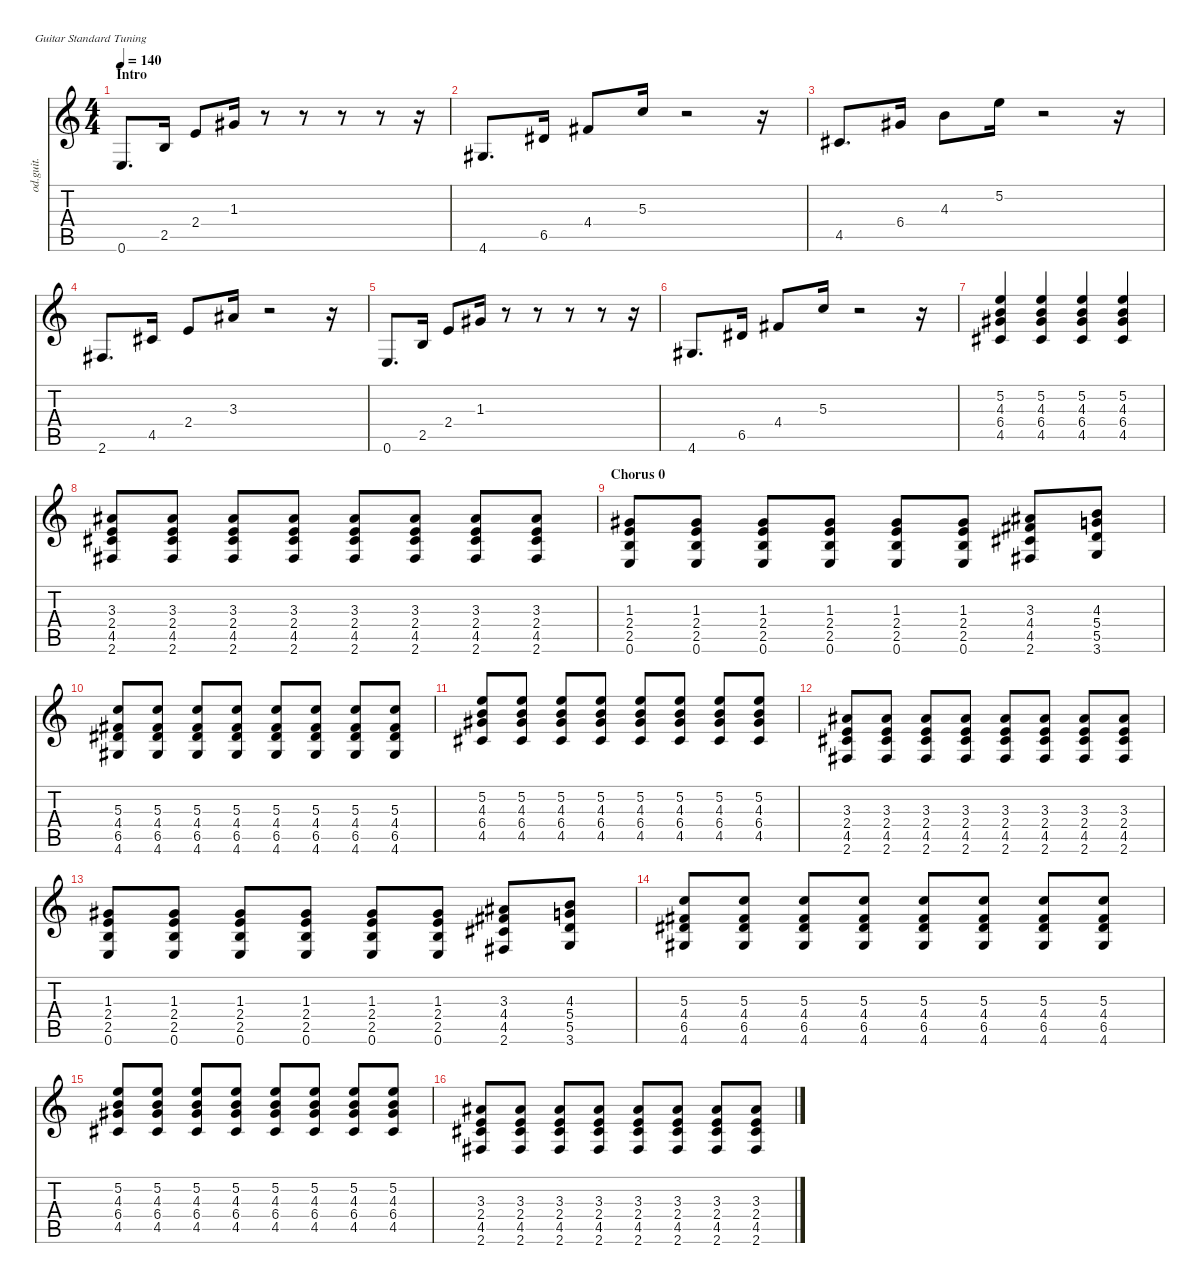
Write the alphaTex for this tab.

\defaultSystemsLayout 4
\hideDynamics
\bracketExtendMode nobrackets
\otherSystemsTrackNameOrientation horizontal
\track ("Ритм" "od.guit.") {instrument overdrivenguitar}
\staff {score tabs}
\tuning (E4 B3 G3 D3 A2 E2)
\ts (4 4)
\section ("" "Intro")
\tempo 140
\clef g2
\ks c
0.6.8{d dy mf instrument overdrivenguitar beam Up} 2.5.16{beam Up} 2.4.8{beam Up} 1.3{acc #}.16{beam Up} r.8{beam Up} r.8{beam Up} r.8{beam Up} r.8{beam Up} r.16{beam Up} |
4.6{acc #}.8{d beam Up} 6.5{acc #}.16{beam Up} 4.4{acc #}.8{beam Up} 5.3.16{beam Up} r.2{beam Up} r.16{beam Up} |
4.5{acc #}.8{d beam Up} 6.4{acc #}.16{beam Up} 4.3.8{beam Down} 5.2.16{beam Down} r.2{beam Down} r.16{beam Down} |
2.6{acc #}.8{d beam Up} 4.5{acc #}.16{beam Up} 2.4.8{beam Up} 3.3{acc #}.16{beam Up} r.2{beam Up} r.16{beam Up} |
0.6.8{d beam Up} 2.5.16{beam Up} 2.4.8{beam Up} 1.3{acc #}.16{beam Up} r.8{beam Up} r.8{beam Up} r.8{beam Up} r.8{beam Up} r.16{beam Up} |
4.6{acc #}.8{d beam Up} 6.5{acc #}.16{beam Up} 4.4{acc #}.8{beam Up} 5.3.16{beam Up} r.2{beam Up} r.16{beam Up} |
(4.5{acc #} 6.4{acc #} 4.3 5.2).4{beam Up} (4.5{acc #} 6.4{acc #} 4.3 5.2).4{beam Up} (4.5{acc #} 6.4{acc #} 4.3 5.2).4{beam Up} (4.5{acc #} 6.4{acc #} 4.3 5.2).4{beam Up} |
(2.6{acc #} 4.5{acc #} 2.4 3.3{acc #}).8{beam Up} (2.6{acc #} 4.5{acc #} 2.4 3.3{acc #}).8{beam Up} (2.6{acc #} 4.5{acc #} 2.4 3.3{acc #}).8{beam Up} (2.6{acc #} 4.5{acc #} 2.4 3.3{acc #}).8{beam Up} (2.6{acc #} 4.5{acc #} 2.4 3.3{acc #}).8{beam Up} (2.6{acc #} 4.5{acc #} 2.4 3.3{acc #}).8{beam Up} (2.6{acc #} 4.5{acc #} 2.4 3.3{acc #}).8{beam Up} (2.6{acc #} 4.5{acc #} 2.4 3.3{acc #}).8{beam Up} |
\section ("" "Chorus 0")
(0.6 2.5 2.4 1.3{acc #}).8{beam Up} (0.6 2.5 2.4 1.3{acc #}).8{beam Up} (0.6 2.5 2.4 1.3{acc #}).8{beam Up} (0.6 2.5 2.4 1.3{acc #}).8{beam Up} (0.6 2.5 2.4 1.3{acc #}).8{beam Up} (0.6 2.5 2.4 1.3{acc #}).8{beam Up} (2.6{acc #} 4.5{acc #} 4.4{acc #} 3.3{acc #}).8{beam Up} (3.6 5.5 5.4 4.3).8{beam Up} |
(4.6{acc #} 6.5{acc #} 4.4{acc #} 5.3).8{beam Up} (4.6{acc #} 6.5{acc #} 4.4{acc #} 5.3).8{beam Up} (4.6{acc #} 6.5{acc #} 4.4{acc #} 5.3).8{beam Up} (4.6{acc #} 6.5{acc #} 4.4{acc #} 5.3).8{beam Up} (4.6{acc #} 6.5{acc #} 4.4{acc #} 5.3).8{beam Up} (4.6{acc #} 6.5{acc #} 4.4{acc #} 5.3).8{beam Up} (4.6{acc #} 6.5{acc #} 4.4{acc #} 5.3).8{beam Up} (4.6{acc #} 6.5{acc #} 4.4{acc #} 5.3).8{beam Up} |
(4.5{acc #} 6.4{acc #} 4.3 5.2).8{beam Up} (4.5{acc #} 6.4{acc #} 4.3 5.2).8{beam Up} (4.5{acc #} 6.4{acc #} 4.3 5.2).8{beam Up} (4.5{acc #} 6.4{acc #} 4.3 5.2).8{beam Up} (4.5{acc #} 6.4{acc #} 4.3 5.2).8{beam Up} (4.5{acc #} 6.4{acc #} 4.3 5.2).8{beam Up} (4.5{acc #} 6.4{acc #} 4.3 5.2).8{beam Up} (4.5{acc #} 6.4{acc #} 4.3 5.2).8{beam Up} |
(2.6{acc #} 4.5{acc #} 2.4 3.3{acc #}).8{beam Up} (2.6{acc #} 4.5{acc #} 2.4 3.3{acc #}).8{beam Up} (2.6{acc #} 4.5{acc #} 2.4 3.3{acc #}).8{beam Up} (2.6{acc #} 4.5{acc #} 2.4 3.3{acc #}).8{beam Up} (2.6{acc #} 4.5{acc #} 2.4 3.3{acc #}).8{beam Up} (2.6{acc #} 4.5{acc #} 2.4 3.3{acc #}).8{beam Up} (2.6{acc #} 4.5{acc #} 2.4 3.3{acc #}).8{beam Up} (2.6{acc #} 4.5{acc #} 2.4 3.3{acc #}).8{beam Up} |
(0.6 2.5 2.4 1.3{acc #}).8{beam Up} (0.6 2.5 2.4 1.3{acc #}).8{beam Up} (0.6 2.5 2.4 1.3{acc #}).8{beam Up} (0.6 2.5 2.4 1.3{acc #}).8{beam Up} (0.6 2.5 2.4 1.3{acc #}).8{beam Up} (0.6 2.5 2.4 1.3{acc #}).8{beam Up} (2.6{acc #} 4.5{acc #} 4.4{acc #} 3.3{acc #}).8{beam Up} (3.6 5.5 5.4 4.3).8{beam Up} |
(4.6{acc #} 6.5{acc #} 4.4{acc #} 5.3).8{beam Up} (4.6{acc #} 6.5{acc #} 4.4{acc #} 5.3).8{beam Up} (4.6{acc #} 6.5{acc #} 4.4{acc #} 5.3).8{beam Up} (4.6{acc #} 6.5{acc #} 4.4{acc #} 5.3).8{beam Up} (4.6{acc #} 6.5{acc #} 4.4{acc #} 5.3).8{beam Up} (4.6{acc #} 6.5{acc #} 4.4{acc #} 5.3).8{beam Up} (4.6{acc #} 6.5{acc #} 4.4{acc #} 5.3).8{beam Up} (4.6{acc #} 6.5{acc #} 4.4{acc #} 5.3).8{beam Up} |
(4.5{acc #} 6.4{acc #} 4.3 5.2).8{beam Up} (4.5{acc #} 6.4{acc #} 4.3 5.2).8{beam Up} (4.5{acc #} 6.4{acc #} 4.3 5.2).8{beam Up} (4.5{acc #} 6.4{acc #} 4.3 5.2).8{beam Up} (4.5{acc #} 6.4{acc #} 4.3 5.2).8{beam Up} (4.5{acc #} 6.4{acc #} 4.3 5.2).8{beam Up} (4.5{acc #} 6.4{acc #} 4.3 5.2).8{beam Up} (4.5{acc #} 6.4{acc #} 4.3 5.2).8{beam Up} |
(2.6{acc #} 4.5{acc #} 2.4 3.3{acc #}).8{beam Up} (2.6{acc #} 4.5{acc #} 2.4 3.3{acc #}).8{beam Up} (2.6{acc #} 4.5{acc #} 2.4 3.3{acc #}).8{beam Up} (2.6{acc #} 4.5{acc #} 2.4 3.3{acc #}).8{beam Up} (2.6{acc #} 4.5{acc #} 2.4 3.3{acc #}).8{beam Up} (2.6{acc #} 4.5{acc #} 2.4 3.3{acc #}).8{beam Up} (2.6{acc #} 4.5{acc #} 2.4 3.3{acc #}).8{beam Up} (2.6{acc #} 4.5{acc #} 2.4 3.3{acc #}).8{beam Up}
